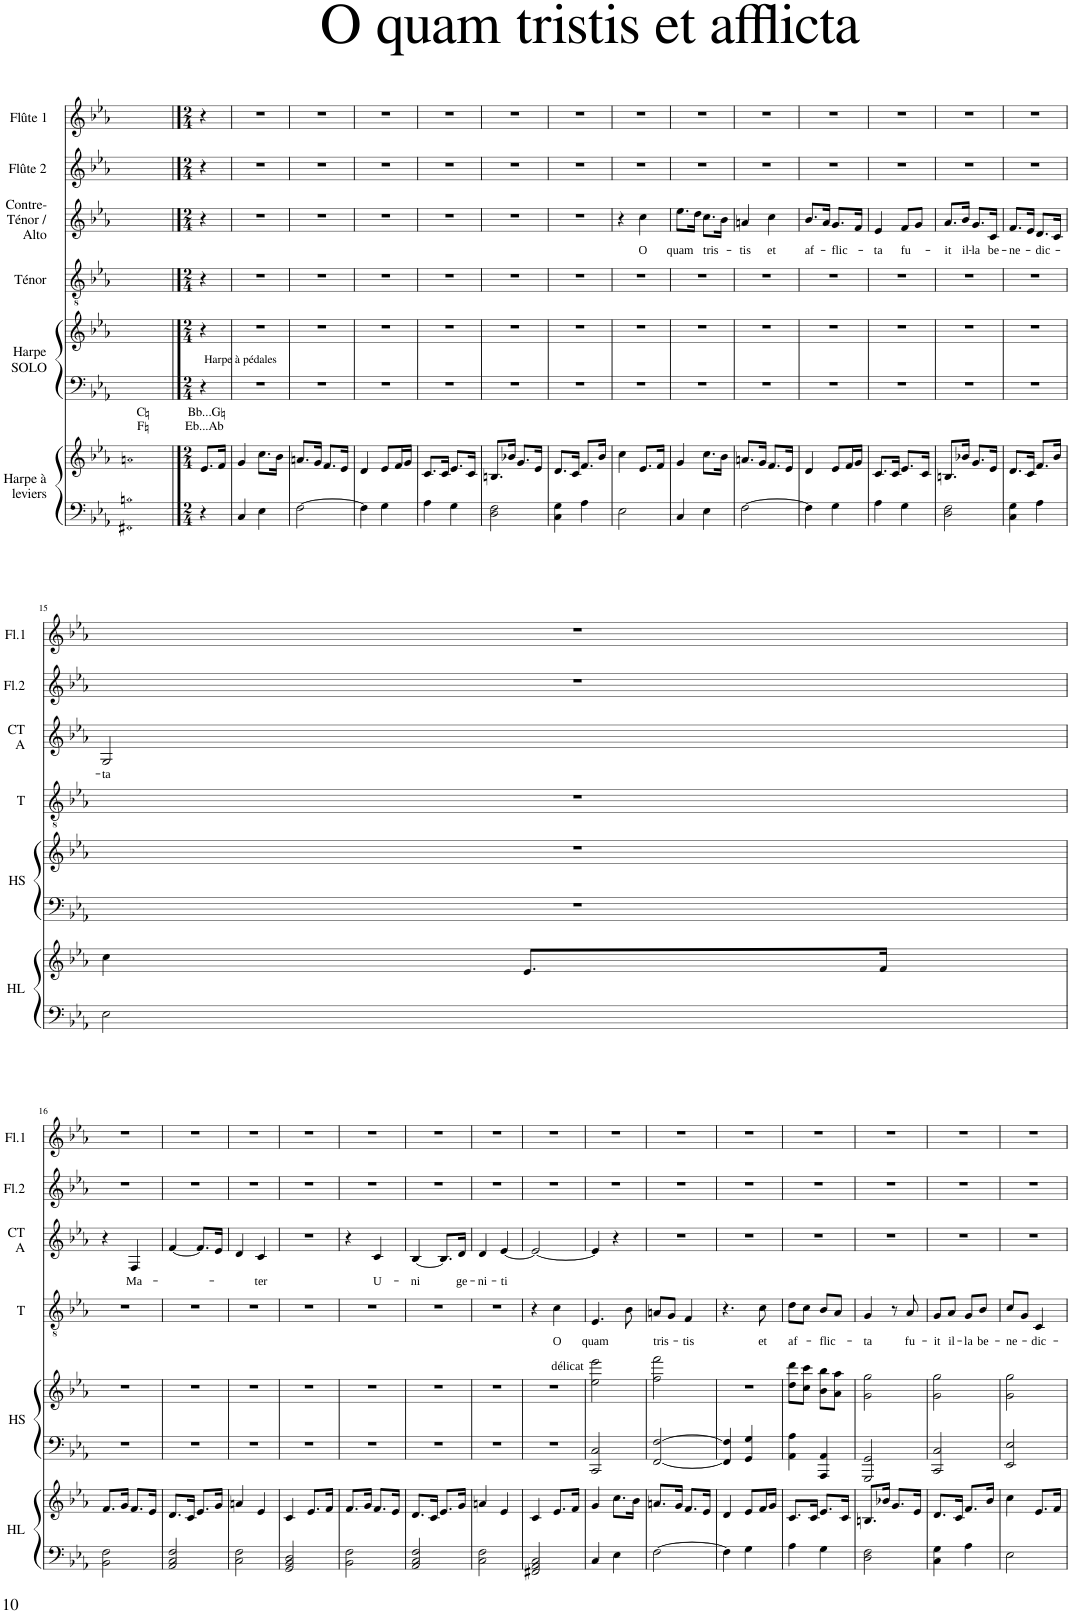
**kern	**kern	**kern	**text	**text	**kern	**kern	**text	**kern	**text	**kern	**kern
*part6	*part6	*part5	*part5	*part5	*part5	*part4	*part4	*part3	*part3	*part2	*part1
*staff8	*staff7	*staff6	*staff6	*staff6	*staff5	*staff4	*staff4	*staff3	*staff3	*staff2	*staff1
*I"Harpe à leviers	*	*I"Harpe  SOLO	*	*	*	*I"Ténor	*	*I"Contre- Ténor / Alto	*	*I"Flûte 2	*I"Flûte 1
*I'HL	*	*I'HS	*	*	*	*I'T	*	*I'CT A	*	*I'Fl.2	*I'Fl.1
!!LO:PB:g=z
*clefF4	*clefG2	*clefF4	*	*	*clefG2	*clefGv2	*	*clefG2	*	*clefG2	*clefG2
*k[b-e-a-]	*k[b-e-a-]	*k[b-e-a-]	*	*	*k[b-e-a-]	*k[b-e-a-]	*	*k[b-e-a-]	*	*k[b-e-a-]	*k[b-e-a-]
*M4/4	*M4/4	*M4/4	*	*	*M4/4	*M4/4	*	*M4/4	*	*M4/4	*M4/4
=1	=1	=1	=1	=1	=1	=1	=1	=1	=1	=1	=1
!	!	!	!LO:LY:b	!LO:LY:b	!	!	!	!	!	!	!
1FF#X 1Bn	1an	1ryy	C♮	F♮	1ryy	1ryy	.	1ryy	.	1ryy	1ryy
==1X1	==1X1	==1X1	==1X1	==1X1	==1X1	==1X1	==1X1	==1X1	==1X1	==1X1	==1X1
*M2/4	*M2/4	*M2/4	*	*	*M2/4	*M2/4	*	*M2/4	*	*M2/4	*M2/4
!	!	!	!LO:LY:b	!LO:LY:b	!	!	!	!	!	!	!
4r	8.e-/L	4r	Bb...G♮	Eb...Ab	4r	4r	.	4r	.	4r	4r
.	16f/Jk	.	.	.	.	.	.	.	.	.	.
=2	=2	=2	=2	=2	=2	=2	=2	=2	=2	=2	=2
!	!	!	!	!	!LO:TX:b:t=Harpe à pédales	!	!	!	!	!	!
4C/	4g/	2r	.	.	2r	2r	.	2r	.	2r	2r
4E-\	8.cc\L	.	.	.	.	.	.	.	.	.	.
.	16b-\Jk	.	.	.	.	.	.	.	.	.	.
=3	=3	=3	=3	=3	=3	=3	=3	=3	=3	=3	=3
[2F\	8.an/L	2r	.	.	2r	2r	.	2r	.	2r	2r
.	16g/Jk	.	.	.	.	.	.	.	.	.	.
.	8.f/L	.	.	.	.	.	.	.	.	.	.
.	16e-/Jk	.	.	.	.	.	.	.	.	.	.
=4	=4	=4	=4	=4	=4	=4	=4	=4	=4	=4	=4
4F\]	4d/	2r	.	.	2r	2r	.	2r	.	2r	2r
4G\	8e-/L	.	.	.	.	.	.	.	.	.	.
.	16f/L	.	.	.	.	.	.	.	.	.	.
.	16g/JJ	.	.	.	.	.	.	.	.	.	.
=5	=5	=5	=5	=5	=5	=5	=5	=5	=5	=5	=5
4A-\	8.c/L	2r	.	.	2r	2r	.	2r	.	2r	2r
.	16c/Jk	.	.	.	.	.	.	.	.	.	.
4G\	8.e-/L	.	.	.	.	.	.	.	.	.	.
.	16c/Jk	.	.	.	.	.	.	.	.	.	.
=6	=6	=6	=6	=6	=6	=6	=6	=6	=6	=6	=6
2D\ 2F\	8.Bn/L	2r	.	.	2r	2r	.	2r	.	2r	2r
.	16b-X/Jk	.	.	.	.	.	.	.	.	.	.
.	8.g/L	.	.	.	.	.	.	.	.	.	.
.	16e-/Jk	.	.	.	.	.	.	.	.	.	.
=7	=7	=7	=7	=7	=7	=7	=7	=7	=7	=7	=7
!	!	!	!	!	!	!	!	!	!	!	!LO:TX:a:t=O quam tristis et afflicta
4C\ 4G\	8.d/L	2r	.	.	2r	2r	.	2r	.	2r	2r
.	16c/Jk	.	.	.	.	.	.	.	.	.	.
4A-\	8.f/L	.	.	.	.	.	.	.	.	.	.
.	16b-/Jk	.	.	.	.	.	.	.	.	.	.
=8	=8	=8	=8	=8	=8	=8	=8	=8	=8	=8	=8
2E-\	4cc\	2r	.	.	2r	2r	.	4r	.	2r	2r
!	!	!	!	!	!	!	!	!	!LO:LY:b	!	!
.	8.e-/L	.	.	.	.	.	.	4cc\	O	.	.
.	16f/Jk	.	.	.	.	.	.	.	.	.	.
=9	=9	=9	=9	=9	=9	=9	=9	=9	=9	=9	=9
!	!	!	!	!	!	!	!	!	!LO:LY:b	!	!
4C/	4g/	2r	.	.	2r	2r	.	8.ee-\L	quam	2r	2r
.	.	.	.	.	.	.	.	16dd\Jk	.	.	.
!	!	!	!	!	!	!	!	!	!LO:LY:b	!	!
4E-\	8.cc\L	.	.	.	.	.	.	8.cc\L	tris-	.	.
.	16b-\Jk	.	.	.	.	.	.	16b-\Jk	.	.	.
=10	=10	=10	=10	=10	=10	=10	=10	=10	=10	=10	=10
!	!	!	!	!	!	!	!	!	!LO:LY:b	!	!
[2F\	8.an/L	2r	.	.	2r	2r	.	4an/	-tis	2r	2r
.	16g/Jk	.	.	.	.	.	.	.	.	.	.
!	!	!	!	!	!	!	!	!	!LO:LY:b	!	!
.	8.f/L	.	.	.	.	.	.	4cc\	et	.	.
.	16e-/Jk	.	.	.	.	.	.	.	.	.	.
=11	=11	=11	=11	=11	=11	=11	=11	=11	=11	=11	=11
!	!	!	!	!	!	!	!	!	!LO:LY:b	!	!
4F\]	4d/	2r	.	.	2r	2r	.	8.b-/L	af-	2r	2r
.	.	.	.	.	.	.	.	16a-/Jk	.	.	.
!	!	!	!	!	!	!	!	!	!LO:LY:b	!	!
4G\	8e-/L	.	.	.	.	.	.	8.g/L	-flic-	.	.
.	16f/L	.	.	.	.	.	.	.	.	.	.
.	16g/JJ	.	.	.	.	.	.	16f/Jk	.	.	.
=12	=12	=12	=12	=12	=12	=12	=12	=12	=12	=12	=12
!	!	!	!	!	!	!	!	!	!LO:LY:b	!	!
4A-\	8.c/L	2r	.	.	2r	2r	.	4e-/	-ta	2r	2r
.	16c/Jk	.	.	.	.	.	.	.	.	.	.
!	!	!	!	!	!	!	!	!	!LO:LY:b	!	!
4G\	8.e-/L	.	.	.	.	.	.	8f/L	fu-	.	.
.	.	.	.	.	.	.	.	8g/J	.	.	.
.	16c/Jk	.	.	.	.	.	.	.	.	.	.
=13	=13	=13	=13	=13	=13	=13	=13	=13	=13	=13	=13
!	!	!	!	!	!	!	!	!	!LO:LY:b	!	!
2D\ 2F\	8.Bn/L	2r	.	.	2r	2r	.	8.a-/L	-it	2r	2r
!	!	!	!	!	!	!	!	!	!LO:LY:b	!	!
.	16b-X/Jk	.	.	.	.	.	.	16b-/Jk	il-	.	.
!	!	!	!	!	!	!	!	!	!LO:LY:b	!	!
.	8.g/L	.	.	.	.	.	.	8.g/L	-la	.	.
!	!	!	!	!	!	!	!	!	!LO:LY:b	!	!
.	16e-/Jk	.	.	.	.	.	.	16c/Jk	be-	.	.
=14	=14	=14	=14	=14	=14	=14	=14	=14	=14	=14	=14
!	!	!	!	!	!	!	!	!	!LO:LY:b	!	!
4C\ 4G\	8.d/L	2r	.	.	2r	2r	.	8.f/L	-ne-	2r	2r
.	16c/Jk	.	.	.	.	.	.	16e-/Jk	.	.	.
!	!	!	!	!	!	!	!	!	!LO:LY:b	!	!
4A-\	8.f/L	.	.	.	.	.	.	8.d/L	-dic-	.	.
.	16b-/Jk	.	.	.	.	.	.	16c/Jk	.	.	.
!!LO:LB:g=z
=15	=15	=15	=15	=15	=15	=15	=15	=15	=15	=15	=15
!	!	!	!	!	!	!	!	!	!LO:LY:b	!	!
2E-\	4cc\	2r	.	.	2r	2r	.	2G/	-ta	2r	2r
.	8.e-/L	.	.	.	.	.	.	.	.	.	.
.	16f/Jk	.	.	.	.	.	.	.	.	.	.
!!LO:LB:g=z
=16	=16	=16	=16	=16	=16	=16	=16	=16	=16	=16	=16
2BB-\ 2F\	8.f/L	2r	.	.	2r	2r	.	4r	.	2r	2r
.	16g/Jk	.	.	.	.	.	.	.	.	.	.
!	!	!	!	!	!	!	!	!	!LO:LY:b	!	!
.	8.f/L	.	.	.	.	.	.	4F/	Ma-	.	.
.	16e-/Jk	.	.	.	.	.	.	.	.	.	.
=17	=17	=17	=17	=17	=17	=17	=17	=17	=17	=17	=17
2AA-/ 2C/ 2F/	8.d/L	2r	.	.	2r	2r	.	[4f/	.	2r	2r
.	16c/Jk	.	.	.	.	.	.	.	.	.	.
.	8.e-/L	.	.	.	.	.	.	8.f/L]	.	.	.
.	16g/Jk	.	.	.	.	.	.	16e-/Jk	.	.	.
=18	=18	=18	=18	=18	=18	=18	=18	=18	=18	=18	=18
2C\ 2F\	4an/	2r	.	.	2r	2r	.	4d/	.	2r	2r
!	!	!	!	!	!	!	!	!	!LO:LY:b	!	!
.	4e-/	.	.	.	.	.	.	4c/	-ter	.	.
=19	=19	=19	=19	=19	=19	=19	=19	=19	=19	=19	=19
2GG/ 2BB-/ 2D/	4c/	2r	.	.	2r	2r	.	2r	.	2r	2r
.	8.e-/L	.	.	.	.	.	.	.	.	.	.
.	16f/Jk	.	.	.	.	.	.	.	.	.	.
=20	=20	=20	=20	=20	=20	=20	=20	=20	=20	=20	=20
2BB-\ 2F\	8.f/L	2r	.	.	2r	2r	.	4r	.	2r	2r
.	16g/Jk	.	.	.	.	.	.	.	.	.	.
!	!	!	!	!	!	!	!	!	!LO:LY:b	!	!
.	8.f/L	.	.	.	.	.	.	4c/	U-	.	.
.	16e-/Jk	.	.	.	.	.	.	.	.	.	.
=21	=21	=21	=21	=21	=21	=21	=21	=21	=21	=21	=21
!	!	!	!	!	!	!	!	!	!LO:LY:b	!	!
2AA-/ 2C/ 2F/	8.d/L	2r	.	.	2r	2r	.	[4B-/	-ni	2r	2r
.	16c/Jk	.	.	.	.	.	.	.	.	.	.
.	8.e-/L	.	.	.	.	.	.	8.B-/L]	.	.	.
!	!	!	!	!	!	!	!	!	!LO:LY:b	!	!
.	16g/Jk	.	.	.	.	.	.	16d/Jk	ge-	.	.
=22	=22	=22	=22	=22	=22	=22	=22	=22	=22	=22	=22
!	!	!	!	!	!	!	!	!	!LO:LY:b	!	!
2C\ 2F\	4an/	2r	.	.	2r	2r	.	4d/	-ni-	2r	2r
!	!	!	!	!	!	!	!	!	!LO:LY:b	!	!
.	4e-/	.	.	.	.	.	.	[4e-/	-ti	.	.
=23	=23	=23	=23	=23	=23	=23	=23	=23	=23	=23	=23
2FF#X/ 2AA-/ 2C/	4c/	2r	.	.	2r	4r	.	2e-/_	.	2r	2r
!	!	!	!	!	!	!	!LO:LY:b	!	!	!	!
.	8.e-/L	.	.	.	.	4c\	O	.	.	.	.
.	16f/Jk	.	.	.	.	.	.	.	.	.	.
=24	=24	=24	=24	=24	=24	=24	=24	=24	=24	=24	=24
!	!	!	!	!	!LO:TX:a:t=délicat	!	!	!	!	!	!
!	!	!	!	!	!	!	!LO:LY:b	!	!	!	!
4C/	4g/	2CC/ 2C/	.	.	2ee-\ 2eee-\	4.E-/	quam	4e-/]	.	2r	2r
4E-\	8.cc\L	.	.	.	.	.	.	4r	.	.	.
.	.	.	.	.	.	8B-\	.	.	.	.	.
.	16b-\Jk	.	.	.	.	.	.	.	.	.	.
=25	=25	=25	=25	=25	=25	=25	=25	=25	=25	=25	=25
!	!	!	!	!	!	!	!LO:LY:b	!	!	!	!
[2F\	8.an/L	[2FF/ [2F/	.	.	2ff\ 2fff\	8An/L	tris-	2r	.	2r	2r
.	.	.	.	.	.	8G/J	.	.	.	.	.
.	16g/Jk	.	.	.	.	.	.	.	.	.	.
!	!	!	!	!	!	!	!LO:LY:b	!	!	!	!
.	8.f/L	.	.	.	.	4F/	-tis	.	.	.	.
.	16e-/Jk	.	.	.	.	.	.	.	.	.	.
=26	=26	=26	=26	=26	=26	=26	=26	=26	=26	=26	=26
4F\]	4d/	4FF/] 4F/]	.	.	2r	4.r	.	2r	.	2r	2r
4G\	8e-/L	4GG/ 4G/	.	.	.	.	.	.	.	.	.
!	!	!	!	!	!	!	!LO:LY:b	!	!	!	!
.	16f/L	.	.	.	.	8c\	et	.	.	.	.
.	16g/JJ	.	.	.	.	.	.	.	.	.	.
=27	=27	=27	=27	=27	=27	=27	=27	=27	=27	=27	=27
!	!	!	!	!	!	!	!LO:LY:b	!	!	!	!
4A-\	8.c/L	4AA-\ 4A-\	.	.	8dd\ 8ddd\L	8d\L	af-	2r	.	2r	2r
.	.	.	.	.	8cc\ 8ccc\J	8c\J	.	.	.	.	.
.	16c/Jk	.	.	.	.	.	.	.	.	.	.
!	!	!	!	!	!	!	!LO:LY:b	!	!	!	!
4G\	8.e-/L	4AAA-/ 4AA-/	.	.	8b-\ 8bb-\L	8B-/L	-flic-	.	.	.	.
.	.	.	.	.	8a-\ 8aa-\J	8A-/J	.	.	.	.	.
.	16c/Jk	.	.	.	.	.	.	.	.	.	.
=28	=28	=28	=28	=28	=28	=28	=28	=28	=28	=28	=28
!	!	!	!	!	!	!	!LO:LY:b	!	!	!	!
2D\ 2F\	8.Bn/L	2GGG/ 2GG/	.	.	2g\ 2gg\	4G/	-ta	2r	.	2r	2r
.	16b-X/Jk	.	.	.	.	.	.	.	.	.	.
.	8.g/L	.	.	.	.	8r	.	.	.	.	.
!	!	!	!	!	!	!	!LO:LY:b	!	!	!	!
.	.	.	.	.	.	8A-/	fu-	.	.	.	.
.	16e-/Jk	.	.	.	.	.	.	.	.	.	.
=29	=29	=29	=29	=29	=29	=29	=29	=29	=29	=29	=29
!	!	!	!	!	!	!	!LO:LY:b	!	!	!	!
4C\ 4G\	8.d/L	2CC/ 2C/	.	.	2g\ 2gg\	8G/L	-it	2r	.	2r	2r
!	!	!	!	!	!	!	!LO:LY:b	!	!	!	!
.	.	.	.	.	.	8A-/J	il-	.	.	.	.
.	16c/Jk	.	.	.	.	.	.	.	.	.	.
!	!	!	!	!	!	!	!LO:LY:b	!	!	!	!
4A-\	8.f/L	.	.	.	.	8G/L	-la	.	.	.	.
!	!	!	!	!	!	!	!LO:LY:b	!	!	!	!
.	.	.	.	.	.	8B-/J	be-	.	.	.	.
.	16b-/Jk	.	.	.	.	.	.	.	.	.	.
=30	=30	=30	=30	=30	=30	=30	=30	=30	=30	=30	=30
!	!	!	!	!	!	!	!LO:LY:b	!	!	!	!
2E-\	4cc\	2EE-/ 2E-/	.	.	2g\ 2gg\	8c/L	-ne-	2r	.	2r	2r
.	.	.	.	.	.	8G/J	.	.	.	.	.
!	!	!	!	!	!	!	!LO:LY:b	!	!	!	!
.	8.e-/L	.	.	.	.	4C/	-dic-	.	.	.	.
.	16f/Jk	.	.	.	.	.	.	.	.	.	.
=	=	=	=	=	=	=	=	=	=	=	=
*-	*-	*-	*-	*-	*-	*-	*-	*-	*-	*-	*-
